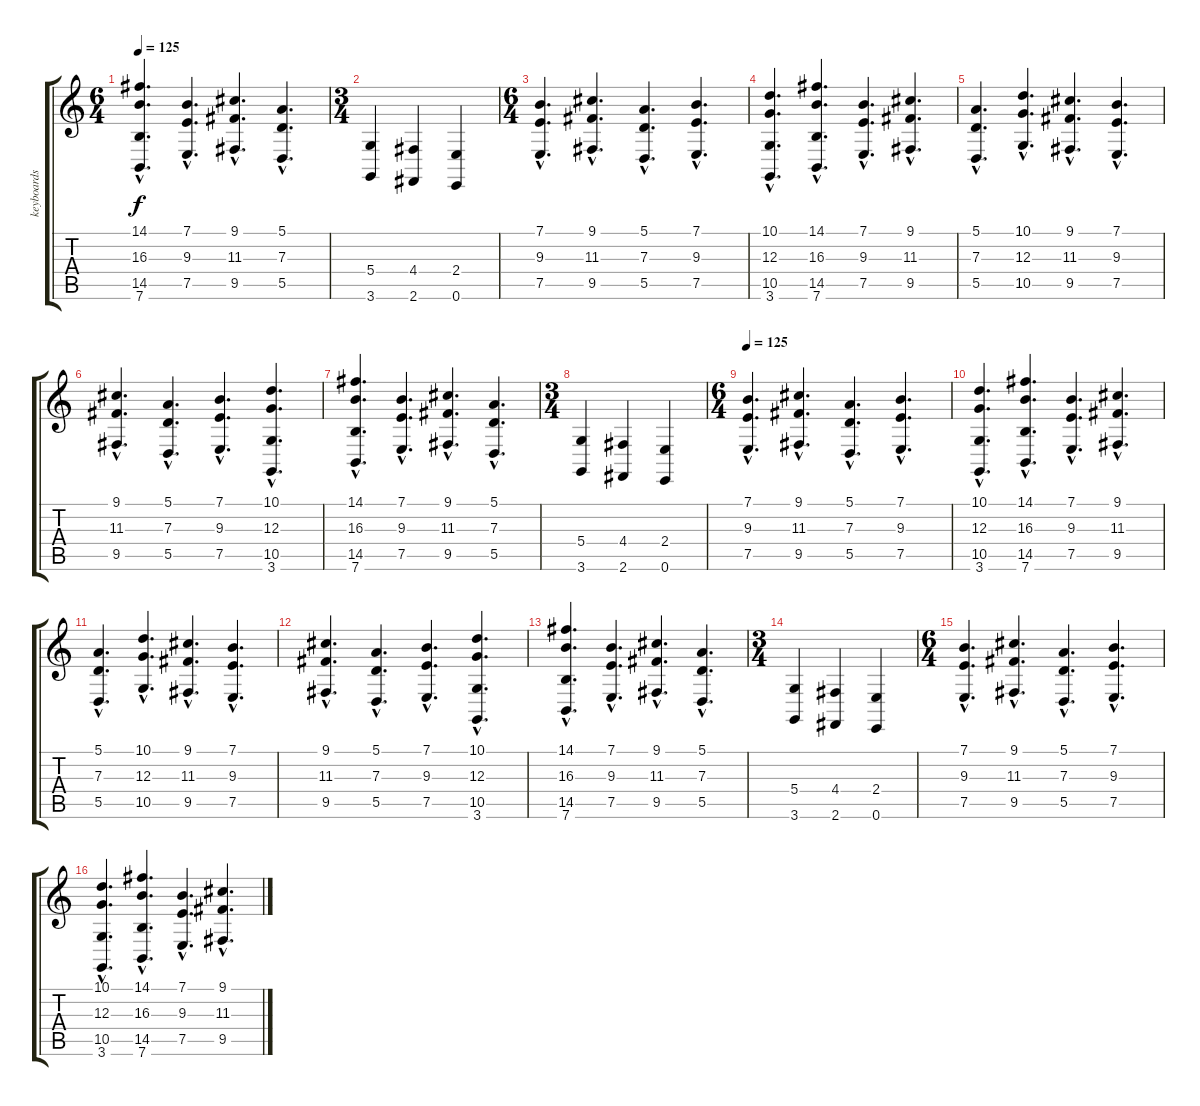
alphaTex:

\track ("keyboards" "keyboards") {instrument synthstrings2}
\staff {score tabs}
\tuning (E4 B3 G3 D3 A2 E2) {hide}
\ts (6 4)
\tempo 125
\clef g2
\ks c
(14.1{hac} 16.3{hac} 14.5{hac} 7.6{hac}).4{d dy f} (7.1{hac} 9.3{hac} 7.5{hac}).4{d} (9.1{hac} 11.3{hac} 9.5{hac}).4{d} (5.1{hac} 7.3{hac} 5.5{hac}).4{d} |
\ts (3 4)
(5.4 3.6).4 (4.4 2.6).4 (2.4 0.6).4 |
\ts (6 4)
(7.1{hac} 9.3{hac} 7.5{hac}).4{d instrument synthstrings2} (9.1{hac} 11.3{hac} 9.5{hac}).4{d} (5.1{hac} 7.3{hac} 5.5{hac}).4{d} (7.1{hac} 9.3{hac} 7.5{hac}).4{d} |
(10.1{hac} 12.3{hac} 10.5{hac} 3.6{hac}).4{d} (14.1{hac} 16.3{hac} 14.5{hac} 7.6{hac}).4{d} (7.1{hac} 9.3{hac} 7.5{hac}).4{d} (9.1{hac} 11.3{hac} 9.5{hac}).4{d} |
(5.1{hac} 7.3{hac} 5.5{hac}).4{d} (10.1{hac} 12.3{hac} 10.5{hac}).4{d} (9.1{hac} 11.3{hac} 9.5{hac}).4{d} (7.1{hac} 9.3{hac} 7.5{hac}).4{d} |
(9.1{hac} 11.3{hac} 9.5{hac}).4{d} (5.1{hac} 7.3{hac} 5.5{hac}).4{d} (7.1{hac} 9.3{hac} 7.5{hac}).4{d} (10.1{hac} 12.3{hac} 10.5{hac} 3.6{hac}).4{d} |
(14.1{hac} 16.3{hac} 14.5{hac} 7.6{hac}).4{d} (7.1{hac} 9.3{hac} 7.5{hac}).4{d} (9.1{hac} 11.3{hac} 9.5{hac}).4{d} (5.1{hac} 7.3{hac} 5.5{hac}).4{d} |
\ts (3 4)
(5.4 3.6).4 (4.4 2.6).4 (2.4 0.6).4 |
\ts (6 4)
\tempo 125
(7.1{hac} 9.3{hac} 7.5{hac}).4{d volume 16 instrument synthstrings2} (9.1{hac} 11.3{hac} 9.5{hac}).4{d} (5.1{hac} 7.3{hac} 5.5{hac}).4{d} (7.1{hac} 9.3{hac} 7.5{hac}).4{d} |
(10.1{hac} 12.3{hac} 10.5{hac} 3.6{hac}).4{d} (14.1{hac} 16.3{hac} 14.5{hac} 7.6{hac}).4{d} (7.1{hac} 9.3{hac} 7.5{hac}).4{d} (9.1{hac} 11.3{hac} 9.5{hac}).4{d} |
(5.1{hac} 7.3{hac} 5.5{hac}).4{d} (10.1{hac} 12.3{hac} 10.5{hac}).4{d} (9.1{hac} 11.3{hac} 9.5{hac}).4{d} (7.1{hac} 9.3{hac} 7.5{hac}).4{d} |
(9.1{hac} 11.3{hac} 9.5{hac}).4{d} (5.1{hac} 7.3{hac} 5.5{hac}).4{d} (7.1{hac} 9.3{hac} 7.5{hac}).4{d} (10.1{hac} 12.3{hac} 10.5{hac} 3.6{hac}).4{d} |
(14.1{hac} 16.3{hac} 14.5{hac} 7.6{hac}).4{d volume 12 instrument synthstrings2} (7.1{hac} 9.3{hac} 7.5{hac}).4{d} (9.1{hac} 11.3{hac} 9.5{hac}).4{d} (5.1{hac} 7.3{hac} 5.5{hac}).4{d} |
\ts (3 4)
(5.4 3.6).4 (4.4 2.6).4 (2.4 0.6).4 |
\ts (6 4)
(7.1{hac} 9.3{hac} 7.5{hac}).4{d} (9.1{hac} 11.3{hac} 9.5{hac}).4{d} (5.1{hac} 7.3{hac} 5.5{hac}).4{d} (7.1{hac} 9.3{hac} 7.5{hac}).4{d} |
(10.1{hac} 12.3{hac} 10.5{hac} 3.6{hac}).4{d volume 10 instrument synthstrings2} (14.1{hac} 16.3{hac} 14.5{hac} 7.6{hac}).4{d} (7.1{hac} 9.3{hac} 7.5{hac}).4{d} (9.1{hac} 11.3{hac} 9.5{hac}).4{d}
